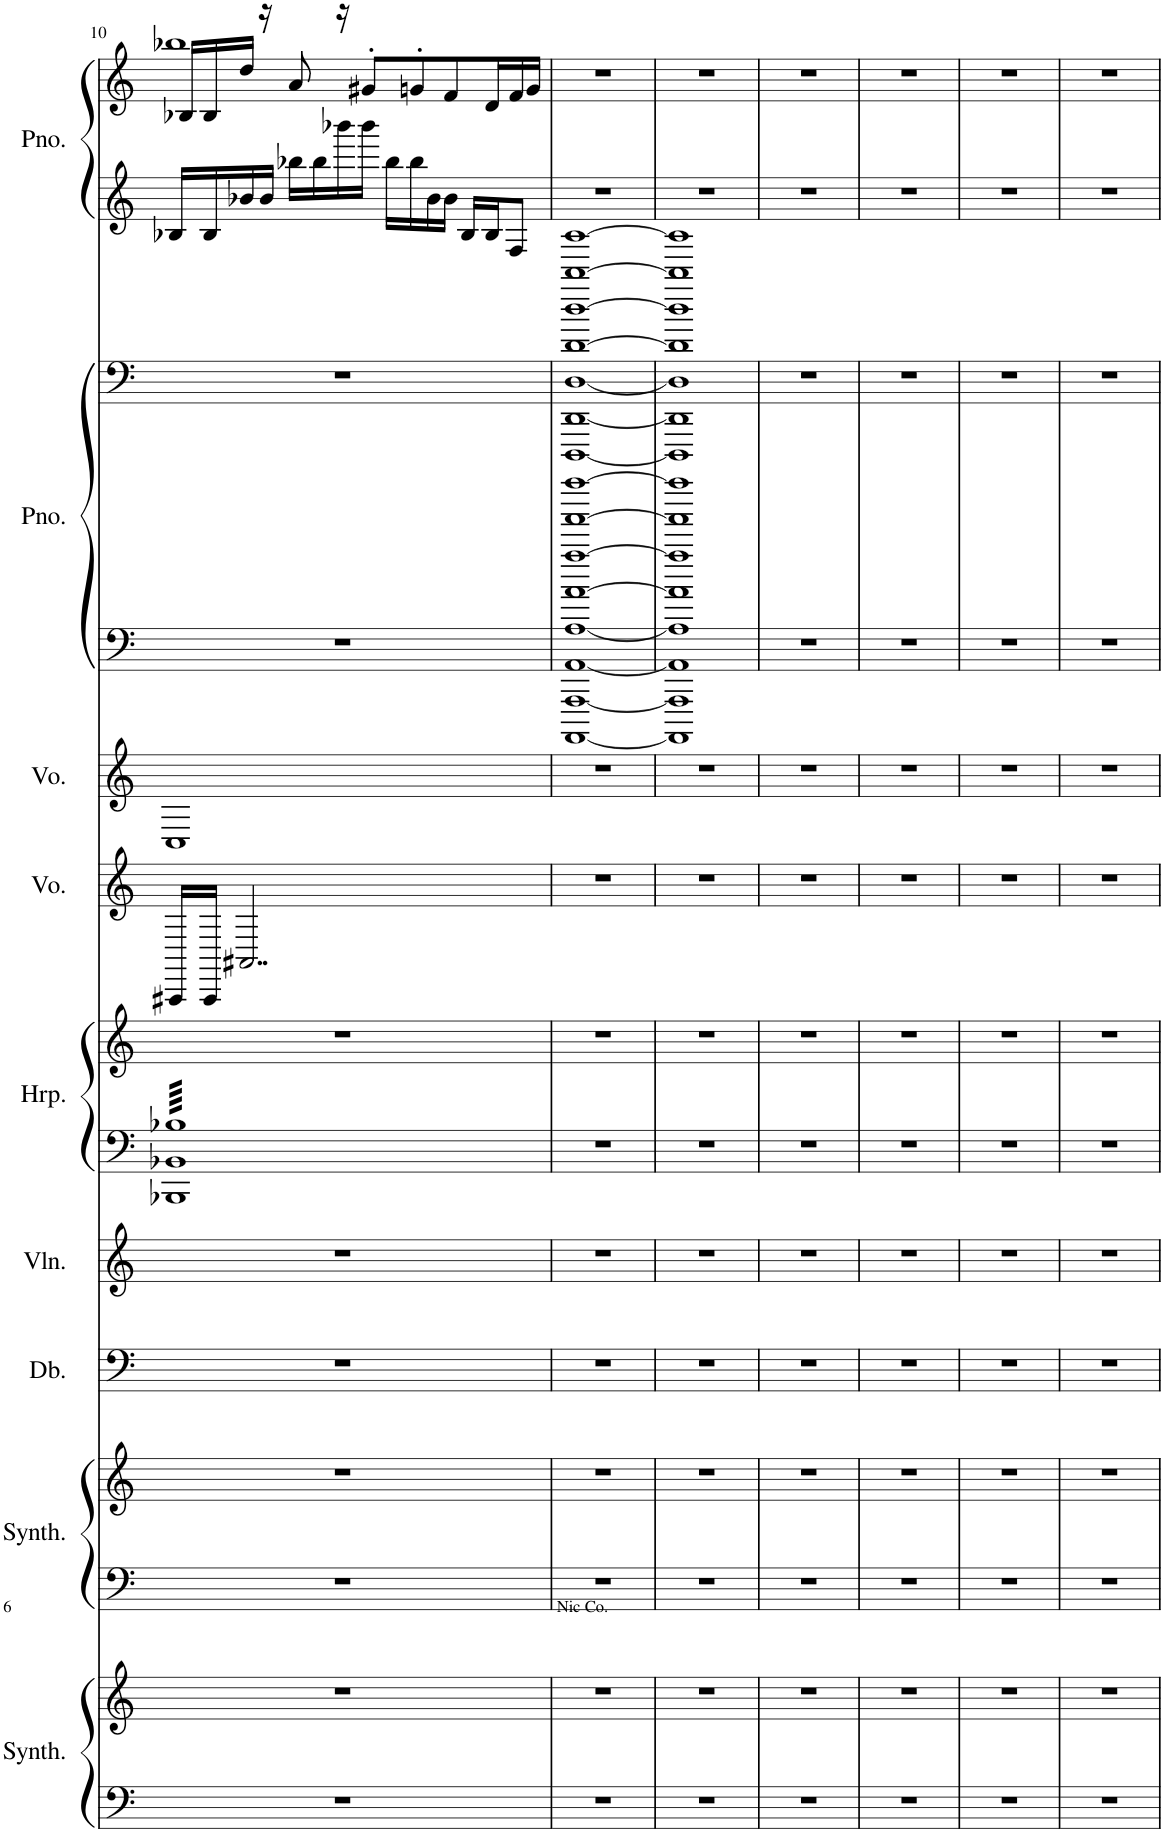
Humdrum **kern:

**kern	**kern	**kern	**kern	**kern	**kern	**kern	**kern	**kern	**kern	**kern	**kern	**kern	**kern
*part9	*part9	*part8	*part8	*part7	*part6	*part5	*part5	*part4	*part3	*part2	*part2	*part1	*part1
*staff14	*staff13	*staff12	*staff11	*staff10	*staff9	*staff8	*staff7	*staff6	*staff5	*staff4	*staff3	*staff2	*staff1
*I"String Synthesizer	*	*I"Square Synthesizer	*	*I"Double Bass	*I"Violin	*I"Harp	*	*I"Voice	*I"Voice	*I"Piano	*	*I"Piano	*
*I'Synth.	*	*I'Synth.	*	*I'Db.	*I'Vln.	*I'Hrp.	*	*I'Vo.	*I'Vo.	*I'Pno.	*	*I'Pno.	*
!!LO:PB:g=z
*clefF4	*clefG2	*clefF4	*clefG2	*clefF4	*clefG2	*clefF4	*clefG2	*clefG2	*clefG2	*clefF4	*clefF4	*clefG2	*clefG2
*	*	*	*	*Trd7c12	*	*	*	*	*	*	*	*	*
*k[]	*k[]	*k[]	*k[]	*k[]	*k[]	*k[]	*k[]	*k[]	*k[]	*k[]	*k[]	*k[]	*k[]
*M4/4	*M4/4	*M4/4	*M4/4	*M4/4	*M4/4	*M4/4	*M4/4	*M4/4	*M4/4	*M4/4	*M4/4	*M4/4	*M4/4
=10	=10	=10	=10	=10	=10	=10	=10	=10	=10	=10	=10	=10	=10
*	*	*	*	*	*	*	*	*	*	*	*	*	*^
*	*	*	*	*	*	*tremolo	*	*	*	*	*	*	*	*
1r	1r	1r	1r	1r	1r	64BBB-X 64BB-X 64B-XLLLL	1r	16AAA#X/LL	1C	1r	1r	16B-X/LL	16B-X/LL	1bb-X
.	.	.	.	.	.	64BBB-X 64BB-X 64B-X	.	.	.	.	.	.	.	.
.	.	.	.	.	.	64BBB-X 64BB-X 64B-X	.	.	.	.	.	.	.	.
.	.	.	.	.	.	64BBB-X 64BB-X 64B-X	.	.	.	.	.	.	.	.
.	.	.	.	.	.	64BBB-X 64BB-X 64B-X	.	16AAA#/JJ	.	.	.	16B-/	16B-/	.
.	.	.	.	.	.	64BBB-X 64BB-X 64B-X	.	.	.	.	.	.	.	.
.	.	.	.	.	.	64BBB-X 64BB-X 64B-X	.	.	.	.	.	.	.	.
.	.	.	.	.	.	64BBB-X 64BB-X 64B-X	.	.	.	.	.	.	.	.
.	.	.	.	.	.	64BBB-X 64BB-X 64B-X	.	2..AA#X/	.	.	.	16b-X/	16dd/JJ	.
.	.	.	.	.	.	64BBB-X 64BB-X 64B-X	.	.	.	.	.	.	.	.
.	.	.	.	.	.	64BBB-X 64BB-X 64B-X	.	.	.	.	.	.	.	.
.	.	.	.	.	.	64BBB-X 64BB-X 64B-X	.	.	.	.	.	.	.	.
.	.	.	.	.	.	64BBB-X 64BB-X 64B-X	.	.	.	.	.	16b-/JJ	16r	.
.	.	.	.	.	.	64BBB-X 64BB-X 64B-X	.	.	.	.	.	.	.	.
.	.	.	.	.	.	64BBB-X 64BB-X 64B-X	.	.	.	.	.	.	.	.
.	.	.	.	.	.	64BBB-X 64BB-X 64B-X	.	.	.	.	.	.	.	.
.	.	.	.	.	.	64BBB-X 64BB-X 64B-X	.	.	.	.	.	16bb-X\LL	8a/	.
.	.	.	.	.	.	64BBB-X 64BB-X 64B-X	.	.	.	.	.	.	.	.
.	.	.	.	.	.	64BBB-X 64BB-X 64B-X	.	.	.	.	.	.	.	.
.	.	.	.	.	.	64BBB-X 64BB-X 64B-X	.	.	.	.	.	.	.	.
.	.	.	.	.	.	64BBB-X 64BB-X 64B-X	.	.	.	.	.	16bb-\	.	.
.	.	.	.	.	.	64BBB-X 64BB-X 64B-X	.	.	.	.	.	.	.	.
.	.	.	.	.	.	64BBB-X 64BB-X 64B-X	.	.	.	.	.	.	.	.
.	.	.	.	.	.	64BBB-X 64BB-X 64B-X	.	.	.	.	.	.	.	.
.	.	.	.	.	.	64BBB-X 64BB-X 64B-X	.	.	.	.	.	16bbb-X\	16r	.
.	.	.	.	.	.	64BBB-X 64BB-X 64B-X	.	.	.	.	.	.	.	.
.	.	.	.	.	.	64BBB-X 64BB-X 64B-X	.	.	.	.	.	.	.	.
.	.	.	.	.	.	64BBB-X 64BB-X 64B-X	.	.	.	.	.	.	.	.
.	.	.	.	.	.	64BBB-X 64BB-X 64B-X	.	.	.	.	.	16bbb-\JJ	8g#X'/L	.
.	.	.	.	.	.	64BBB-X 64BB-X 64B-X	.	.	.	.	.	.	.	.
.	.	.	.	.	.	64BBB-X 64BB-X 64B-X	.	.	.	.	.	.	.	.
.	.	.	.	.	.	64BBB-X 64BB-X 64B-X	.	.	.	.	.	.	.	.
.	.	.	.	.	.	64BBB-X 64BB-X 64B-X	.	.	.	.	.	16bb-\LL	.	.
.	.	.	.	.	.	64BBB-X 64BB-X 64B-X	.	.	.	.	.	.	.	.
.	.	.	.	.	.	64BBB-X 64BB-X 64B-X	.	.	.	.	.	.	.	.
.	.	.	.	.	.	64BBB-X 64BB-X 64B-X	.	.	.	.	.	.	.	.
.	.	.	.	.	.	64BBB-X 64BB-X 64B-X	.	.	.	.	.	16bb-\	8gn'/	.
.	.	.	.	.	.	64BBB-X 64BB-X 64B-X	.	.	.	.	.	.	.	.
.	.	.	.	.	.	64BBB-X 64BB-X 64B-X	.	.	.	.	.	.	.	.
.	.	.	.	.	.	64BBB-X 64BB-X 64B-X	.	.	.	.	.	.	.	.
.	.	.	.	.	.	64BBB-X 64BB-X 64B-X	.	.	.	.	.	16b-\	.	.
.	.	.	.	.	.	64BBB-X 64BB-X 64B-X	.	.	.	.	.	.	.	.
.	.	.	.	.	.	64BBB-X 64BB-X 64B-X	.	.	.	.	.	.	.	.
.	.	.	.	.	.	64BBB-X 64BB-X 64B-X	.	.	.	.	.	.	.	.
.	.	.	.	.	.	64BBB-X 64BB-X 64B-X	.	.	.	.	.	16b-\JJ	8f/	.
.	.	.	.	.	.	64BBB-X 64BB-X 64B-X	.	.	.	.	.	.	.	.
.	.	.	.	.	.	64BBB-X 64BB-X 64B-X	.	.	.	.	.	.	.	.
.	.	.	.	.	.	64BBB-X 64BB-X 64B-X	.	.	.	.	.	.	.	.
.	.	.	.	.	.	64BBB-X 64BB-X 64B-X	.	.	.	.	.	16B-/LL	.	.
.	.	.	.	.	.	64BBB-X 64BB-X 64B-X	.	.	.	.	.	.	.	.
.	.	.	.	.	.	64BBB-X 64BB-X 64B-X	.	.	.	.	.	.	.	.
.	.	.	.	.	.	64BBB-X 64BB-X 64B-X	.	.	.	.	.	.	.	.
.	.	.	.	.	.	64BBB-X 64BB-X 64B-X	.	.	.	.	.	16B-/J	16d/L	.
.	.	.	.	.	.	64BBB-X 64BB-X 64B-X	.	.	.	.	.	.	.	.
.	.	.	.	.	.	64BBB-X 64BB-X 64B-X	.	.	.	.	.	.	.	.
.	.	.	.	.	.	64BBB-X 64BB-X 64B-X	.	.	.	.	.	.	.	.
.	.	.	.	.	.	64BBB-X 64BB-X 64B-X	.	.	.	.	.	8F/J	16f/	.
.	.	.	.	.	.	64BBB-X 64BB-X 64B-X	.	.	.	.	.	.	.	.
.	.	.	.	.	.	64BBB-X 64BB-X 64B-X	.	.	.	.	.	.	.	.
.	.	.	.	.	.	64BBB-X 64BB-X 64B-X	.	.	.	.	.	.	.	.
.	.	.	.	.	.	64BBB-X 64BB-X 64B-X	.	.	.	.	.	.	16g/JJ	.
.	.	.	.	.	.	64BBB-X 64BB-X 64B-X	.	.	.	.	.	.	.	.
.	.	.	.	.	.	64BBB-X 64BB-X 64B-X	.	.	.	.	.	.	.	.
.	.	.	.	.	.	64BBB-X 64BB-X 64B-XJJJJ	.	.	.	.	.	.	.	.
*	*	*	*	*	*	*Xtremolo	*	*	*	*	*	*	*	*
*	*	*	*	*	*	*	*	*	*	*	*	*	*v	*v
=11	=11	=11	=11	=11	=11	=11	=11	=11	=11	=11	=11	=11	=11
1r	1r	1r	1r	1r	1r	1r	1r	1r	1r	[1AAAA [1AAA [1AA [1A [1a [1aa [1aaa [1aaaa	[1DDD [1DD [1D [1d [1dd [1ddd [1dddd	1r	1r
=12	=12	=12	=12	=12	=12	=12	=12	=12	=12	=12	=12	=12	=12
1r	1r	1r	1r	1r	1r	1r	1r	1r	1r	1AAAA] 1AAA] 1AA] 1A] 1a] 1aa] 1aaa] 1aaaa]	1DDD] 1DD] 1D] 1d] 1dd] 1ddd] 1dddd]	1r	1r
=13	=13	=13	=13	=13	=13	=13	=13	=13	=13	=13	=13	=13	=13
1r	1r	1r	1r	1r	1r	1r	1r	1r	1r	1r	1r	1r	1r
=14	=14	=14	=14	=14	=14	=14	=14	=14	=14	=14	=14	=14	=14
1r	1r	1r	1r	1r	1r	1r	1r	1r	1r	1r	1r	1r	1r
=15	=15	=15	=15	=15	=15	=15	=15	=15	=15	=15	=15	=15	=15
1r	1r	1r	1r	1r	1r	1r	1r	1r	1r	1r	1r	1r	1r
=16	=16	=16	=16	=16	=16	=16	=16	=16	=16	=16	=16	=16	=16
1r	1r	1r	1r	1r	1r	1r	1r	1r	1r	1r	1r	1r	1r
=	=	=	=	=	=	=	=	=	=	=	=	=	=
*-	*-	*-	*-	*-	*-	*-	*-	*-	*-	*-	*-	*-	*-
